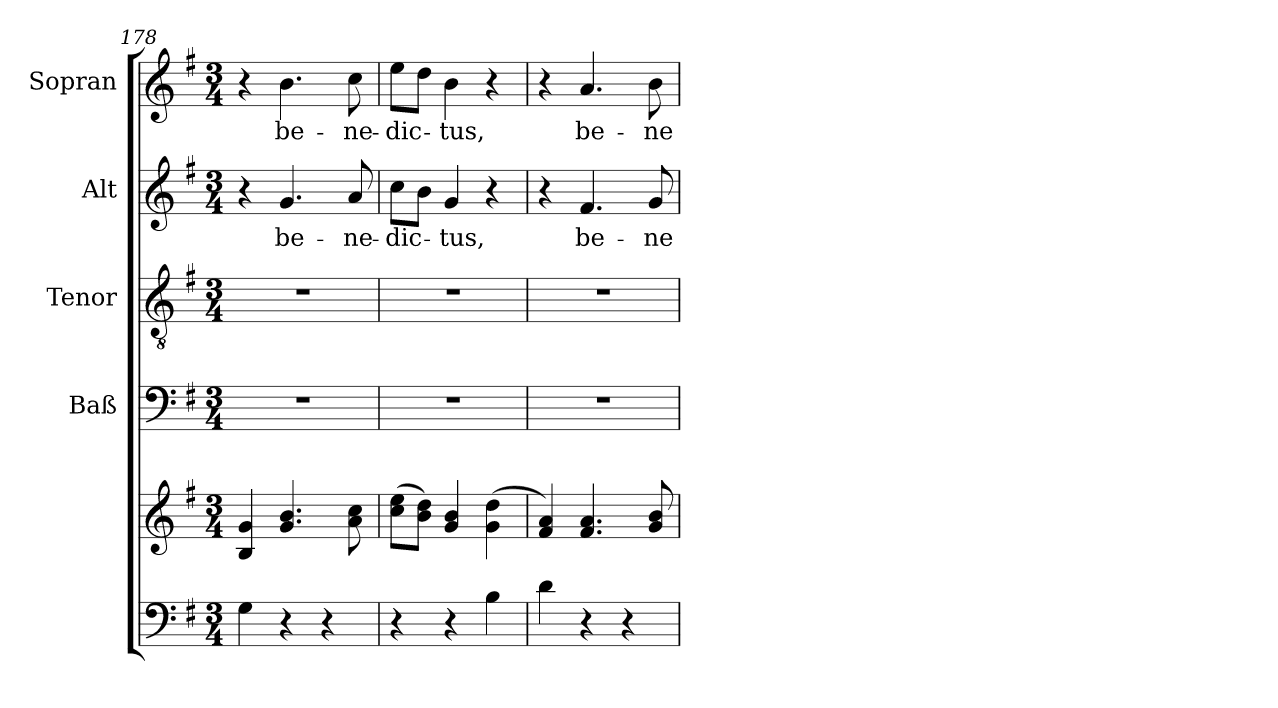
**kern	**kern	**kern	**kern	**kern	**text	**kern	**text
*part5	*part5	*part4	*part3	*part2	*part2	*part1	*part1
*staff6	*staff5	*staff4	*staff3	*staff2	*staff2	*staff1	*staff1
*	*	*I"Baß	*I"Tenor	*I"Alt	*	*I"Sopran	*
!!LO:PB:g=z
*clefF4	*clefG2	*clefF4	*clefGv2	*clefG2	*	*clefG2	*
*k[f#]	*k[f#]	*k[f#]	*k[f#]	*k[f#]	*	*k[f#]	*
*G:	*G:	*G:	*G:	*G:	*	*G:	*
*M3/4	*M3/4	*M3/4	*M3/4	*M3/4	*	*M3/4	*
=178	=178	=178	=178	=178	=178	=178	=178
4G\	4B/ 4g/	2.r	2.r	4r	.	4r	.
!	!	!	!	!	!LO:LY:b	!	!LO:LY:b
4r	4.g/ 4.b/	.	.	4.g/	be-	4.b\	be-
4r	.	.	.	.	.	.	.
!	!	!	!	!	!LO:LY:b	!	!LO:LY:b
.	8a\ 8cc\	.	.	8a/	-ne-	8cc\	-ne-
=179	=179	=179	=179	=179	=179	=179	=179
!	!	!	!	!	!LO:LY:b	!	!LO:LY:b
4r	(>8cc\ 8ee\L	2.r	2.r	8cc\L	-dic-	8ee\L	-dic-
.	8b\ 8dd\J)	.	.	8b\J	.	8dd\J	.
!	!	!	!	!	!LO:LY:b	!	!LO:LY:b
4r	4g/ 4b/	.	.	4g/	-tus,	4b\	-tus,
4B\	(>4g\ 4dd\	.	.	4r	.	4r	.
=180	=180	=180	=180	=180	=180	=180	=180
4d\	4f#/ 4a/)	2.r	2.r	4r	.	4r	.
!	!	!	!	!	!LO:LY:b	!	!LO:LY:b
4r	4.f#/ 4.a/	.	.	4.f#/	be-	4.a/	be-
4r	.	.	.	.	.	.	.
!	!	!	!	!	!LO:LY:b	!	!LO:LY:b
.	8g/ 8b/	.	.	8g/	-ne-	8b\	-ne-
=	=	=	=	=	=	=	=
*-	*-	*-	*-	*-	*-	*-	*-
